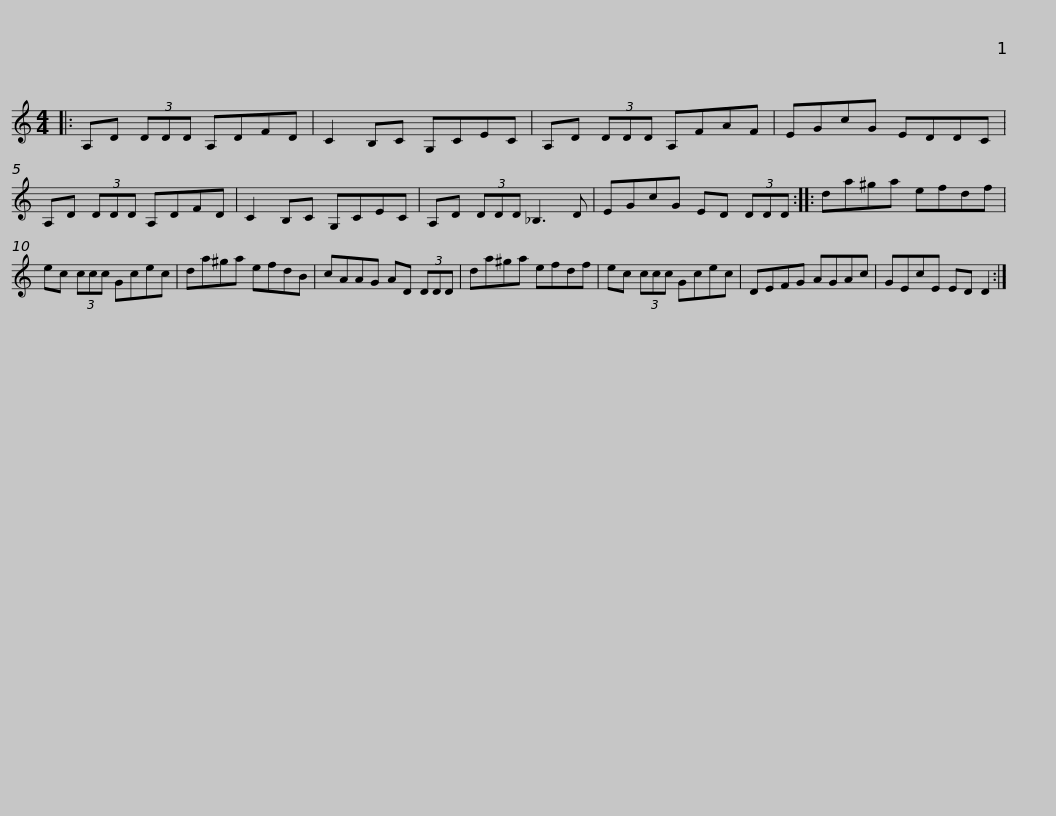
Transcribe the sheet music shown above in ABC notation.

X:1
L:1/8
M:4/4
I:linebreak $
K:C
V:1 treble
V:1
|: A,D (3DDD A,DFD | C2 B,C G,CEC | A,D (3DDD A,FAF | EGcG EDDC |$ A,D (3DDD A,DFD | %5
 C2 B,C G,CEC | A,D (3DDD _B,3 D | EGcG ED (3DDD :: da^ga efdf |$ ec (3ccc Gcec | %10
 da^ga efdB | cAAG AD (3DDD | da^ga efdf | ec (3ccc Gcec |$ DEFG AGAc | %15
 GEcE ED D2 :| %16
